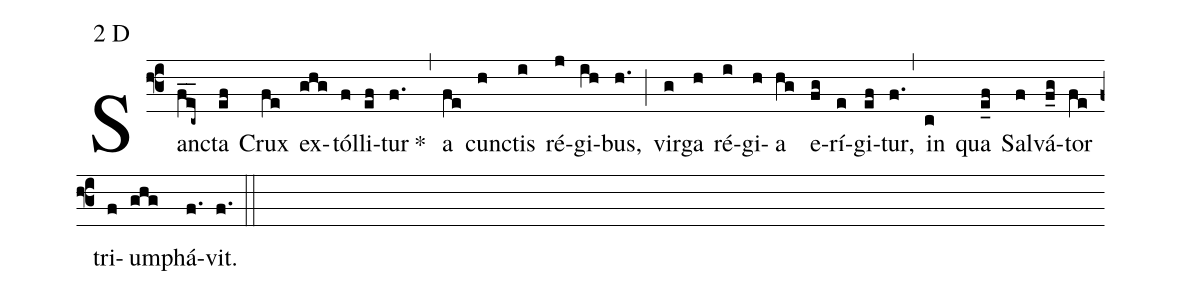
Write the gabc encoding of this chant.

mode:2 D;
%%
(f3) Sanc(fe__c~)ta(ef) Crux(fe) ex(ghg)tól(f)li(ef)tur(f.) *()(,) a(fe) cunc(h)tis(i) ré(j)gi(ih)bus,(h.) (;) vir(g)ga(h) ré(i)gi(h)a(hg) e(fg)rí(e)gi(ef)tur,(f.) (,) in(c) qua(e_f) Sal(f)vá(f_g)tor(fe) tri(f)um(ghg)phá(f.)vit.(f.) (::)
